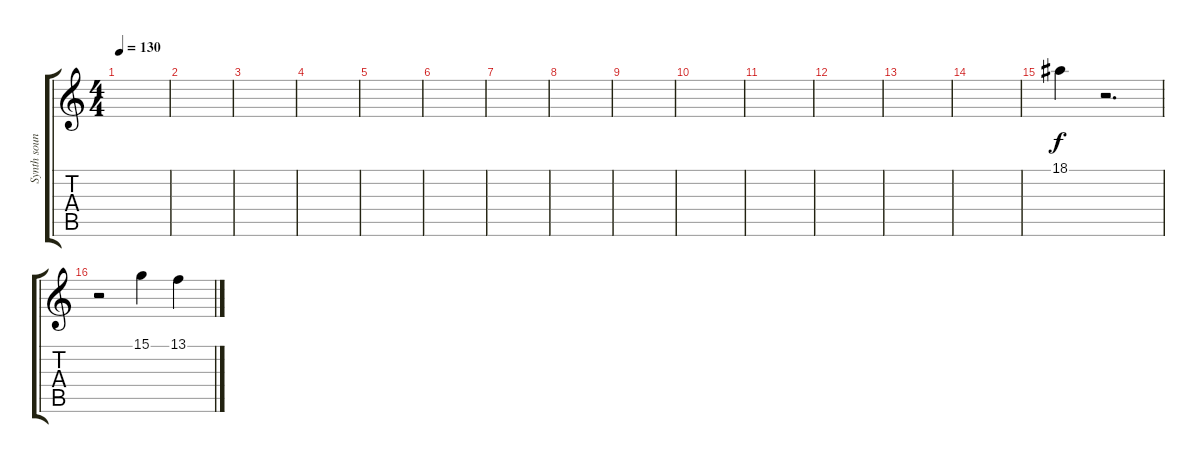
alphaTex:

\track ("Synth sound" "Synth soun") {instrument vibraphone}
\staff {score tabs}
\tuning (E4 B3 G3 D3 A2 E2) {hide}
\ts (4 4)
\tempo 130
\clef g2
\ks c
|
|
|
|
|
|
|
|
|
|
|
|
|
|
18.1.4{volume 10} r.2{d} |
r.2 15.1.4 13.1.4
